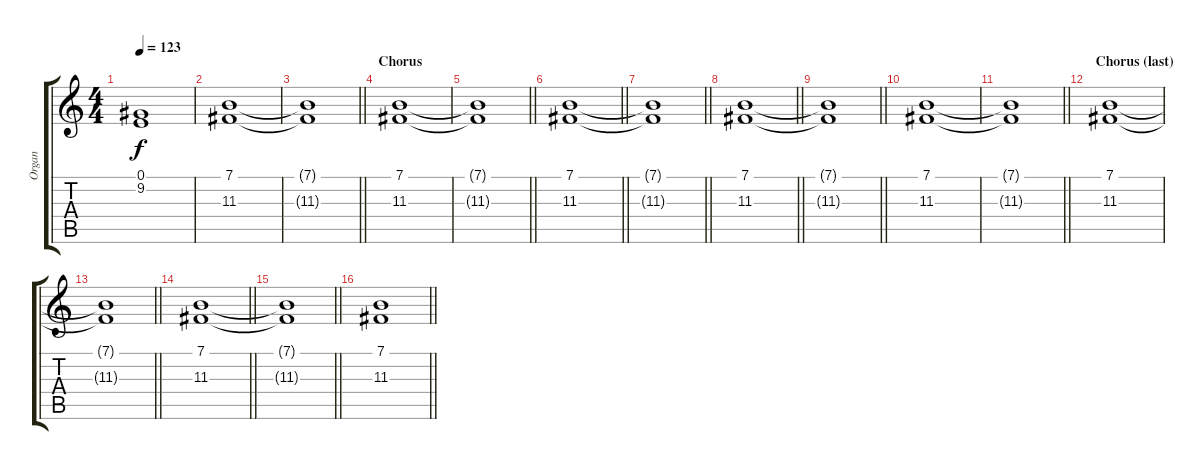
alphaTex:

\track ("Organ" "Organ") {instrument drawbarorgan}
\staff {score tabs}
\tuning (E4 B3 G3 D3 A2 E2) {hide}
\ts (4 4)
\tempo 123
\clef g2
\ks c
(0.1{t} 9.2{t}).1{dy f} |
(7.1 11.3).1 |
\barLineRight lightlight
(7.1{t} 11.3{t}).1 |
\section ("" "Chorus ")
(7.1 11.3).1 |
\barLineRight lightlight
(7.1{t} 11.3{t}).1 |
\barLineRight lightlight
(7.1 11.3).1 |
\barLineRight lightlight
(7.1{t} 11.3{t}).1 |
\barLineRight lightlight
(7.1 11.3).1 |
\barLineRight lightlight
(7.1{t} 11.3{t}).1 |
(7.1 11.3).1 |
\barLineRight lightlight
(7.1{t} 11.3{t}).1 |
\section ("" "  Chorus (last)")
(7.1 11.3).1 |
\barLineRight lightlight
(7.1{t} 11.3{t}).1 |
\barLineRight lightlight
(7.1 11.3).1 |
\barLineRight lightlight
(7.1{t} 11.3{t}).1 |
\barLineRight lightlight
(7.1 11.3).1
